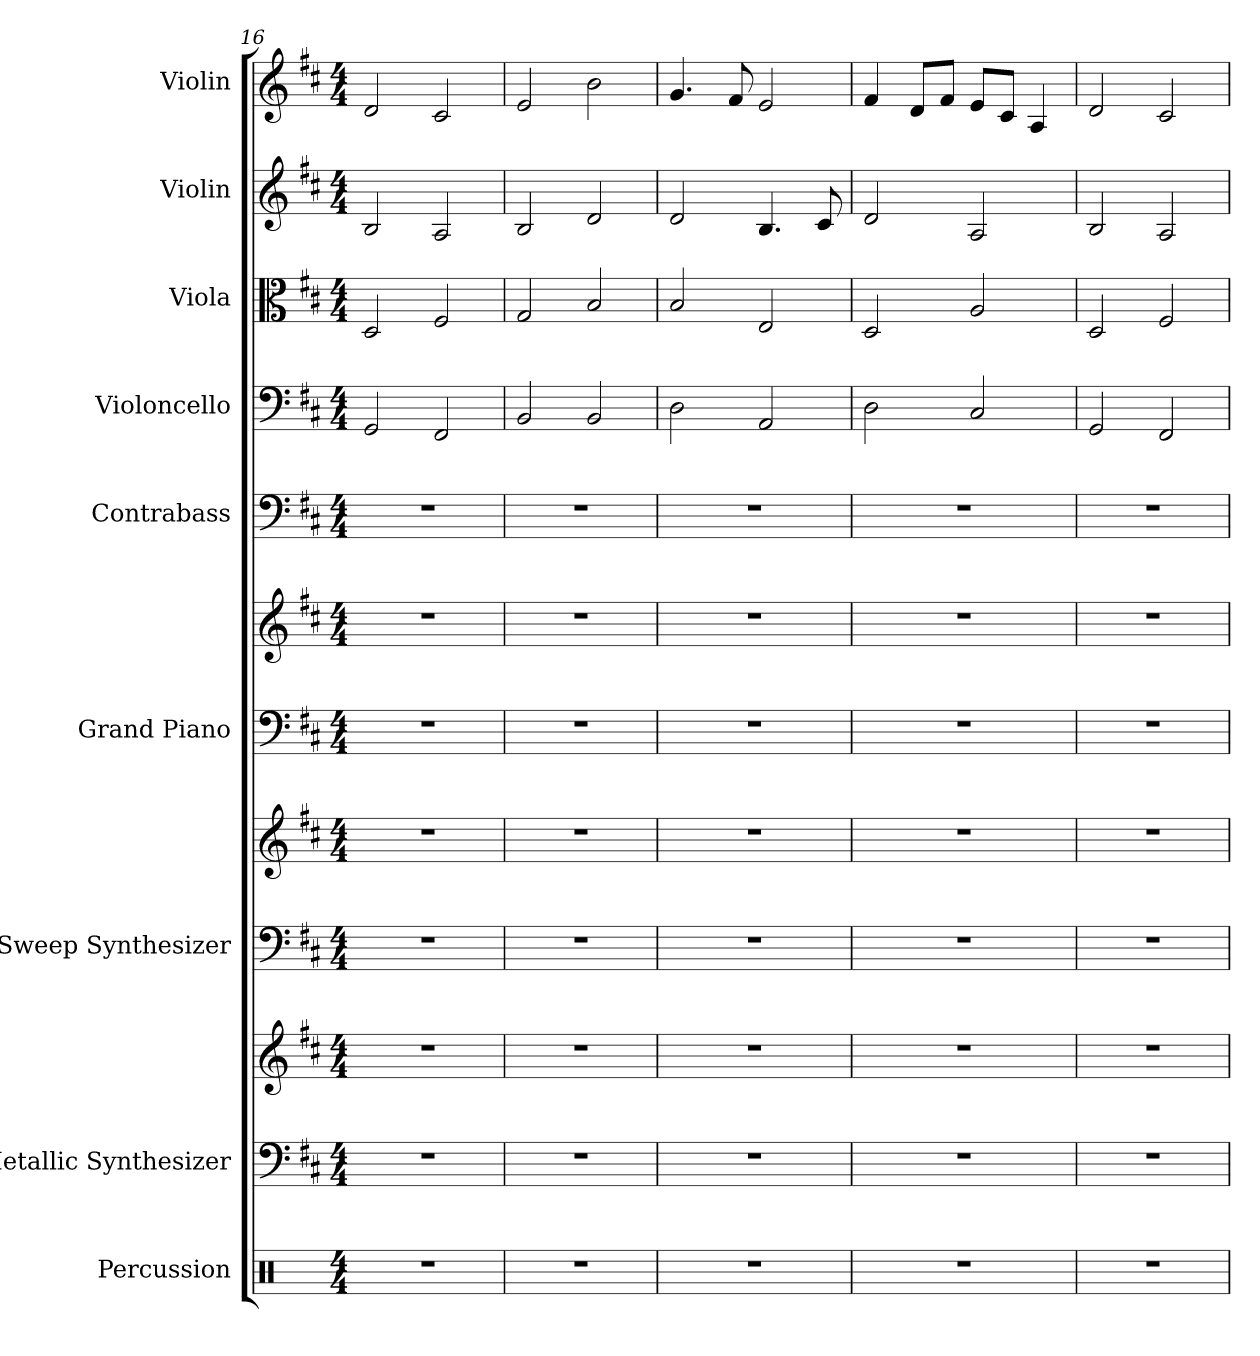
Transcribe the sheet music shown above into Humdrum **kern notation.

**kern	**kern	**kern	**kern	**kern	**kern	**kern	**kern	**kern	**kern	**kern	**kern
*part9	*part8	*part8	*part7	*part7	*part6	*part6	*part5	*part4	*part3	*part2	*part1
*staff12	*staff11	*staff10	*staff9	*staff8	*staff7	*staff6	*staff5	*staff4	*staff3	*staff2	*staff1
*I"Percussion	*I"Metallic Synthesizer	*	*I"Sweep Synthesizer	*	*I"Grand Piano	*	*I"Contrabass	*I"Violoncello	*I"Viola	*I"Violin	*I"Violin
*I'Perc.	*I'Synth.	*	*I'Synth.	*	*I'Pno.	*	*I'Cb.	*I'Vc.	*I'Vla.	*I'Vln.	*I'Vln.
*clefX	*clefF4	*clefG2	*clefF4	*clefG2	*clefF4	*clefG2	*clefF4	*clefF4	*clefC3	*clefG2	*clefG2
*	*	*	*	*	*	*	*ITrd7c12	*	*	*	*
*k[]	*k[f#c#]	*k[f#c#]	*k[f#c#]	*k[f#c#]	*k[f#c#]	*k[f#c#]	*k[f#c#]	*k[f#c#]	*k[f#c#]	*k[f#c#]	*k[f#c#]
*M4/4	*M4/4	*M4/4	*M4/4	*M4/4	*M4/4	*M4/4	*M4/4	*M4/4	*M4/4	*M4/4	*M4/4
=16	=16	=16	=16	=16	=16	=16	=16	=16	=16	=16	=16
1r	1r	1r	1r	1r	1r	1r	1r	2GG/	2D/	2B/	2d/
.	.	.	.	.	.	.	.	2FF#/	2F#/	2A/	2c#/
=17	=17	=17	=17	=17	=17	=17	=17	=17	=17	=17	=17
1r	1r	1r	1r	1r	1r	1r	1r	2BB/	2G/	2B/	2e/
.	.	.	.	.	.	.	.	2BB/	2B/	2d/	2b\
!!LO:LB:g=z
=18	=18	=18	=18	=18	=18	=18	=18	=18	=18	=18	=18
1r	1r	1r	1r	1r	1r	1r	1r	2D\	2B/	2d/	4.g/
.	.	.	.	.	.	.	.	.	.	.	8f#/
.	.	.	.	.	.	.	.	2AA/	2E/	4.B/	2e/
.	.	.	.	.	.	.	.	.	.	8c#/	.
=19	=19	=19	=19	=19	=19	=19	=19	=19	=19	=19	=19
1r	1r	1r	1r	1r	1r	1r	1r	2D\	2D/	2d/	4f#/
.	.	.	.	.	.	.	.	.	.	.	8d/L
.	.	.	.	.	.	.	.	.	.	.	8f#/J
.	.	.	.	.	.	.	.	2C#/	2A/	2A/	8e/L
.	.	.	.	.	.	.	.	.	.	.	8c#/J
.	.	.	.	.	.	.	.	.	.	.	4A/
=20	=20	=20	=20	=20	=20	=20	=20	=20	=20	=20	=20
1r	1r	1r	1r	1r	1r	1r	1r	2GG/	2D/	2B/	2d/
.	.	.	.	.	.	.	.	2FF#/	2F#/	2A/	2c#/
=	=	=	=	=	=	=	=	=	=	=	=
*-	*-	*-	*-	*-	*-	*-	*-	*-	*-	*-	*-
